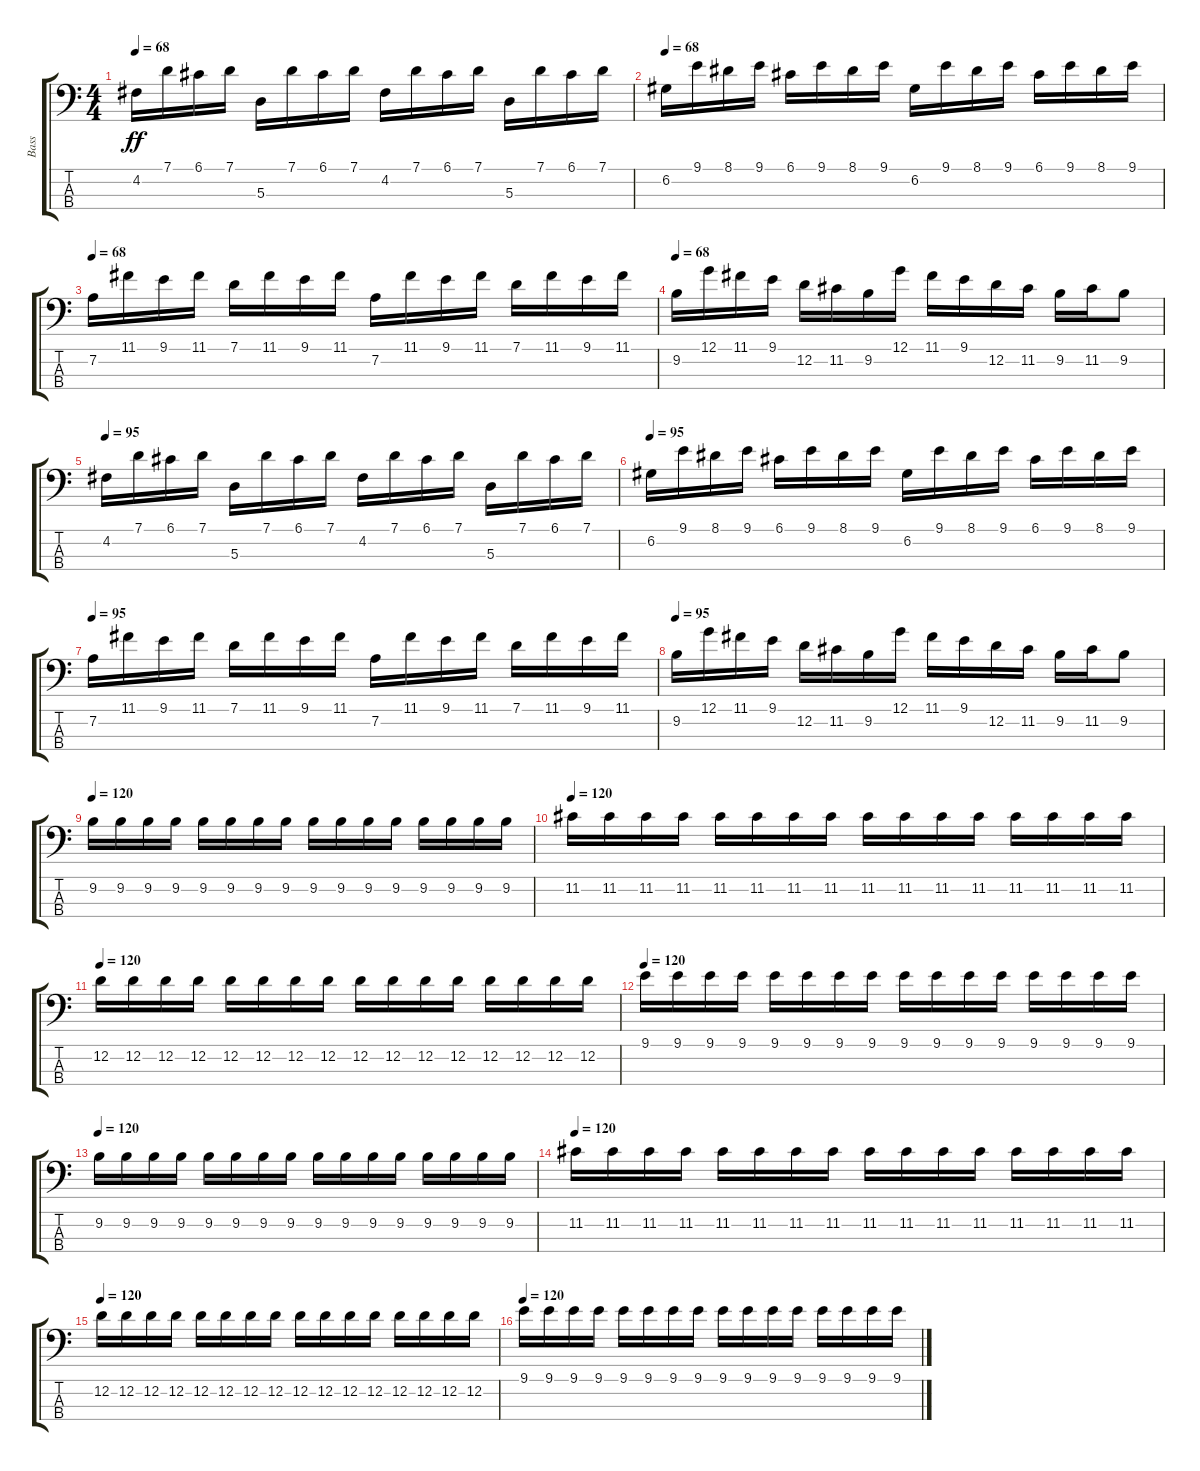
\track ("Bass" "Bass") {instrument electricbassfinger}
\staff {score tabs}
\tuning (G2 D2 A1 E1) {hide}
\ts (4 4)
\tempo 68
\clef f4
\ks c
4.2.16{dy ff} 7.1.16 6.1.16 7.1.16 5.3.16 7.1.16 6.1.16 7.1.16 4.2.16 7.1.16 6.1.16 7.1.16 5.3.16 7.1.16 6.1.16 7.1.16 |
\tempo 68
6.2.16 9.1.16 8.1.16 9.1.16 6.1.16 9.1.16 8.1.16 9.1.16 6.2.16 9.1.16 8.1.16 9.1.16 6.1.16 9.1.16 8.1.16 9.1.16 |
\tempo 68
7.2.16 11.1.16 9.1.16 11.1.16 7.1.16 11.1.16 9.1.16 11.1.16 7.2.16 11.1.16 9.1.16 11.1.16 7.1.16 11.1.16 9.1.16 11.1.16 |
\tempo 68
9.2.16 12.1.16 11.1.16 9.1.16 12.2.16 11.2.16 9.2.16 12.1.16 11.1.16 9.1.16 12.2.16 11.2.16 9.2.16 11.2.16 9.2.8 |
\tempo 95
4.2.16 7.1.16 6.1.16 7.1.16 5.3.16 7.1.16 6.1.16 7.1.16 4.2.16 7.1.16 6.1.16 7.1.16 5.3.16 7.1.16 6.1.16 7.1.16 |
\tempo 95
6.2.16 9.1.16 8.1.16 9.1.16 6.1.16 9.1.16 8.1.16 9.1.16 6.2.16 9.1.16 8.1.16 9.1.16 6.1.16 9.1.16 8.1.16 9.1.16 |
\tempo 95
7.2.16 11.1.16 9.1.16 11.1.16 7.1.16 11.1.16 9.1.16 11.1.16 7.2.16 11.1.16 9.1.16 11.1.16 7.1.16 11.1.16 9.1.16 11.1.16 |
\tempo 95
9.2.16 12.1.16 11.1.16 9.1.16 12.2.16 11.2.16 9.2.16 12.1.16 11.1.16 9.1.16 12.2.16 11.2.16 9.2.16 11.2.16 9.2.8 |
\tempo 120
9.2.16 9.2.16 9.2.16 9.2.16 9.2.16 9.2.16 9.2.16 9.2.16 9.2.16 9.2.16 9.2.16 9.2.16 9.2.16 9.2.16 9.2.16 9.2.16 |
\tempo 120
11.2.16 11.2.16 11.2.16 11.2.16 11.2.16 11.2.16 11.2.16 11.2.16 11.2.16 11.2.16 11.2.16 11.2.16 11.2.16 11.2.16 11.2.16 11.2.16 |
\tempo 120
12.2.16 12.2.16 12.2.16 12.2.16 12.2.16 12.2.16 12.2.16 12.2.16 12.2.16 12.2.16 12.2.16 12.2.16 12.2.16 12.2.16 12.2.16 12.2.16 |
\tempo 120
9.1.16 9.1.16 9.1.16 9.1.16 9.1.16 9.1.16 9.1.16 9.1.16 9.1.16 9.1.16 9.1.16 9.1.16 9.1.16 9.1.16 9.1.16 9.1.16 |
\tempo 120
9.2.16 9.2.16 9.2.16 9.2.16 9.2.16 9.2.16 9.2.16 9.2.16 9.2.16 9.2.16 9.2.16 9.2.16 9.2.16 9.2.16 9.2.16 9.2.16 |
\tempo 120
11.2.16 11.2.16 11.2.16 11.2.16 11.2.16 11.2.16 11.2.16 11.2.16 11.2.16 11.2.16 11.2.16 11.2.16 11.2.16 11.2.16 11.2.16 11.2.16 |
\tempo 120
12.2.16 12.2.16 12.2.16 12.2.16 12.2.16 12.2.16 12.2.16 12.2.16 12.2.16 12.2.16 12.2.16 12.2.16 12.2.16 12.2.16 12.2.16 12.2.16 |
\tempo 120
9.1.16 9.1.16 9.1.16 9.1.16 9.1.16 9.1.16 9.1.16 9.1.16 9.1.16 9.1.16 9.1.16 9.1.16 9.1.16 9.1.16 9.1.16 9.1.16
